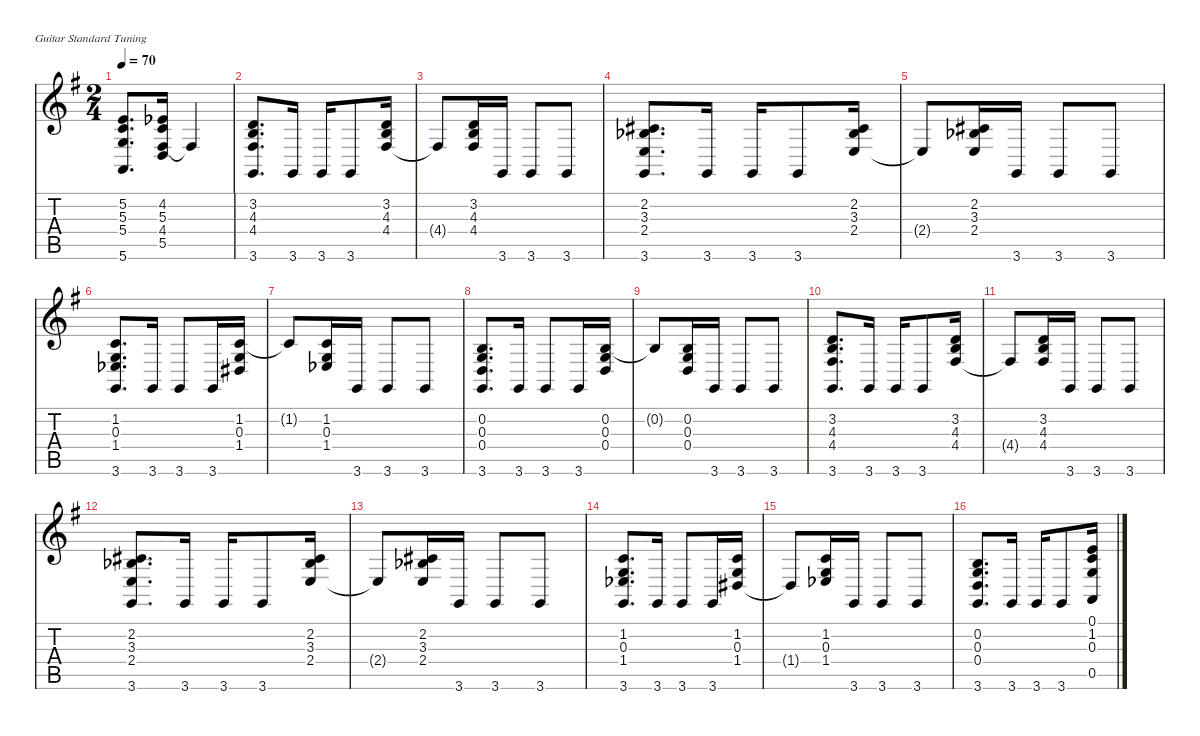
\defaultSystemsLayout 4
\hideDynamics
\bracketExtendMode nobrackets
\singleTrackTrackNamePolicy hidden
\multiTrackTrackNamePolicy hidden
\firstSystemTrackNameOrientation horizontal
\otherSystemsTrackNameOrientation horizontal
\extendBarLines
\chordDiagramsInScore
\track ("Classical Guitar" "Classical Guitar") {instrument brightacousticpiano}
\staff {score tabs}
\tuning (E4 B3 G3 D3 A2 E2)
\ts (2 4)
\tempo 70
\clef g2
\ks g
(5.6{acc forcenatural} 5.4{acc forcenatural} 5.3{acc forcenatural} 5.2{acc forcenatural}).8{d dy mf beam Up} (5.5{acc forcenatural} 4.4{acc #} 5.3{acc forcenatural} 4.2{acc b}).16{beam Up} 4.4{t acc #}.4{beam Up} |
(3.6{acc forcenatural} 4.4{acc #} 4.3{acc forcenatural} 3.2{acc forcenatural}).8{d beam Up} 3.6{acc forcenatural}.16{beam Up} 3.6{acc forcenatural}.16{beam Up} 3.6{acc forcenatural}.8{beam Up} (4.4{acc #} 4.3{acc forcenatural} 3.2{acc forcenatural}).16{beam Up} |
4.4{t acc #}.8{beam Up} (4.4{acc #} 4.3{acc forcenatural} 3.2{acc forcenatural}).16{beam Up} 3.6{acc forcenatural}.16{beam Up} 3.6{acc forcenatural}.8{beam Up} 3.6{acc forcenatural}.8{beam Up} |
(3.6{acc forcenatural} 2.4{acc forcenatural} 3.3{acc b} 2.2{acc #}).8{d beam Up} 3.6{acc forcenatural}.16{beam Up} 3.6{acc forcenatural}.16{beam Up} 3.6{acc forcenatural}.8{beam Up} (2.4{acc forcenatural} 3.3{acc b} 2.2{acc #}).16{beam Up} |
2.4{t acc forcenatural}.8{beam Up} (2.4{acc forcenatural} 3.3{acc b} 2.2{acc #}).16{beam Up} 3.6{acc forcenatural}.16{beam Up} 3.6{acc forcenatural}.8{beam Up} 3.6{acc forcenatural}.8{beam Up} |
(3.6{acc forcenatural} 1.4{acc b} 0.3{acc forcenatural} 1.2{acc forcenatural}).8{d beam Up} 3.6{acc forcenatural}.16{beam Up} 3.6{acc forcenatural}.8{beam Up} 3.6{acc forcenatural}.16{beam Up} (1.4{acc #} 0.3{acc forcenatural} 1.2{acc forcenatural}).16{beam Up} |
1.2{t acc forcenatural}.8{beam Up} (1.4{acc b} 0.3{acc forcenatural} 1.2{acc forcenatural}).16{beam Up} 3.6{acc forcenatural}.16{beam Up} 3.6{acc forcenatural}.8{beam Up} 3.6{acc forcenatural}.8{beam Up} |
(3.6{acc forcenatural} 0.4{acc forcenatural} 0.3{acc forcenatural} 0.2{acc forcenatural}).8{d beam Up} 3.6{acc forcenatural}.16{beam Up} 3.6{acc forcenatural}.8{beam Up} 3.6{acc forcenatural}.16{beam Up} (0.4{acc forcenatural} 0.3{acc forcenatural} 0.2{acc forcenatural}).16{beam Up} |
0.2{t acc forcenatural}.8{beam Up} (0.4{acc forcenatural} 0.3{acc forcenatural} 0.2{acc forcenatural}).16{beam Up} 3.6{acc forcenatural}.16{beam Up} 3.6{acc forcenatural}.8{beam Up} 3.6{acc forcenatural}.8{beam Up} |
(3.6{acc forcenatural} 4.4{acc #} 4.3{acc forcenatural} 3.2{acc forcenatural}).8{d beam Up} 3.6{acc forcenatural}.16{beam Up} 3.6{acc forcenatural}.16{beam Up} 3.6{acc forcenatural}.8{beam Up} (4.4{acc #} 4.3{acc forcenatural} 3.2{acc forcenatural}).16{beam Up} |
4.4{t acc #}.8{beam Up} (4.4{acc #} 4.3{acc forcenatural} 3.2{acc forcenatural}).16{beam Up} 3.6{acc forcenatural}.16{beam Up} 3.6{acc forcenatural}.8{beam Up} 3.6{acc forcenatural}.8{beam Up} |
(3.6{acc forcenatural} 2.4{acc forcenatural} 3.3{acc b} 2.2{acc #}).8{d beam Up} 3.6{acc forcenatural}.16{beam Up} 3.6{acc forcenatural}.16{beam Up} 3.6{acc forcenatural}.8{beam Up} (2.4{acc forcenatural} 3.3{acc b} 2.2{acc #}).16{beam Up} |
2.4{t acc forcenatural}.8{beam Up} (2.4{acc forcenatural} 3.3{acc b} 2.2{acc #}).16{beam Up} 3.6{acc forcenatural}.16{beam Up} 3.6{acc forcenatural}.8{beam Up} 3.6{acc forcenatural}.8{beam Up} |
(3.6{acc forcenatural} 1.4{acc b} 0.3{acc forcenatural} 1.2{acc forcenatural}).8{d beam Up} 3.6{acc forcenatural}.16{beam Up} 3.6{acc forcenatural}.8{beam Up} 3.6{acc forcenatural}.16{beam Up} (1.4{acc #} 0.3{acc forcenatural} 1.2{acc forcenatural}).16{beam Up} |
1.4{t acc #}.8{beam Up} (1.4{acc b} 0.3{acc forcenatural} 1.2{acc forcenatural}).16{beam Up} 3.6{acc forcenatural}.16{beam Up} 3.6{acc forcenatural}.8{beam Up} 3.6{acc forcenatural}.8{beam Up} |
(3.6{acc forcenatural} 0.4{acc forcenatural} 0.3{acc forcenatural} 0.2{acc forcenatural}).8{d beam Up} 3.6{acc forcenatural}.16{beam Up} 3.6{acc forcenatural}.16{beam Up} 3.6{acc forcenatural}.8{beam Up} (0.5{acc forcenatural} 0.3{acc forcenatural} 1.2{acc forcenatural} 0.1{acc forcenatural}).16{beam Up}
